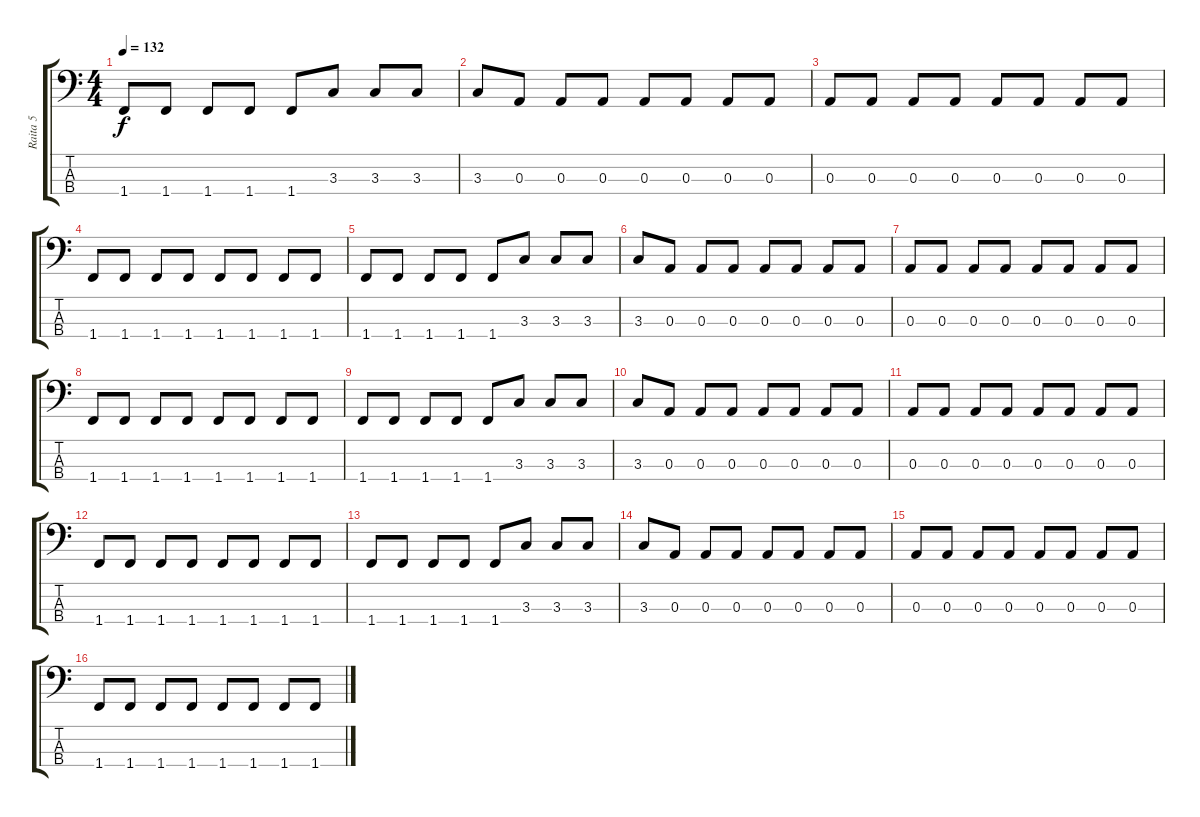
\track ("Raita 5" "Raita 5") {instrument electricbasspick}
\staff {score tabs}
\tuning (G2 D2 A1 E1) {hide}
\ts (4 4)
\tempo 132
\clef f4
\ks c
1.4.8{dy f} 1.4.8 1.4.8 1.4.8 1.4.8 3.3.8 3.3.8 3.3.8 |
3.3.8 0.3.8 0.3.8 0.3.8 0.3.8 0.3.8 0.3.8 0.3.8 |
0.3.8 0.3.8 0.3.8 0.3.8 0.3.8 0.3.8 0.3.8 0.3.8 |
1.4.8 1.4.8 1.4.8 1.4.8 1.4.8 1.4.8 1.4.8 1.4.8 |
1.4.8 1.4.8 1.4.8 1.4.8 1.4.8 3.3.8 3.3.8 3.3.8 |
3.3.8 0.3.8 0.3.8 0.3.8 0.3.8 0.3.8 0.3.8 0.3.8 |
0.3.8 0.3.8 0.3.8 0.3.8 0.3.8 0.3.8 0.3.8 0.3.8 |
1.4.8 1.4.8 1.4.8 1.4.8 1.4.8 1.4.8 1.4.8 1.4.8 |
1.4.8 1.4.8 1.4.8 1.4.8 1.4.8 3.3.8 3.3.8 3.3.8 |
3.3.8 0.3.8 0.3.8 0.3.8 0.3.8 0.3.8 0.3.8 0.3.8 |
0.3.8 0.3.8 0.3.8 0.3.8 0.3.8 0.3.8 0.3.8 0.3.8 |
1.4.8 1.4.8 1.4.8 1.4.8 1.4.8 1.4.8 1.4.8 1.4.8 |
1.4.8 1.4.8 1.4.8 1.4.8 1.4.8 3.3.8 3.3.8 3.3.8 |
3.3.8 0.3.8 0.3.8 0.3.8 0.3.8 0.3.8 0.3.8 0.3.8 |
0.3.8 0.3.8 0.3.8 0.3.8 0.3.8 0.3.8 0.3.8 0.3.8 |
1.4.8 1.4.8 1.4.8 1.4.8 1.4.8 1.4.8 1.4.8 1.4.8
